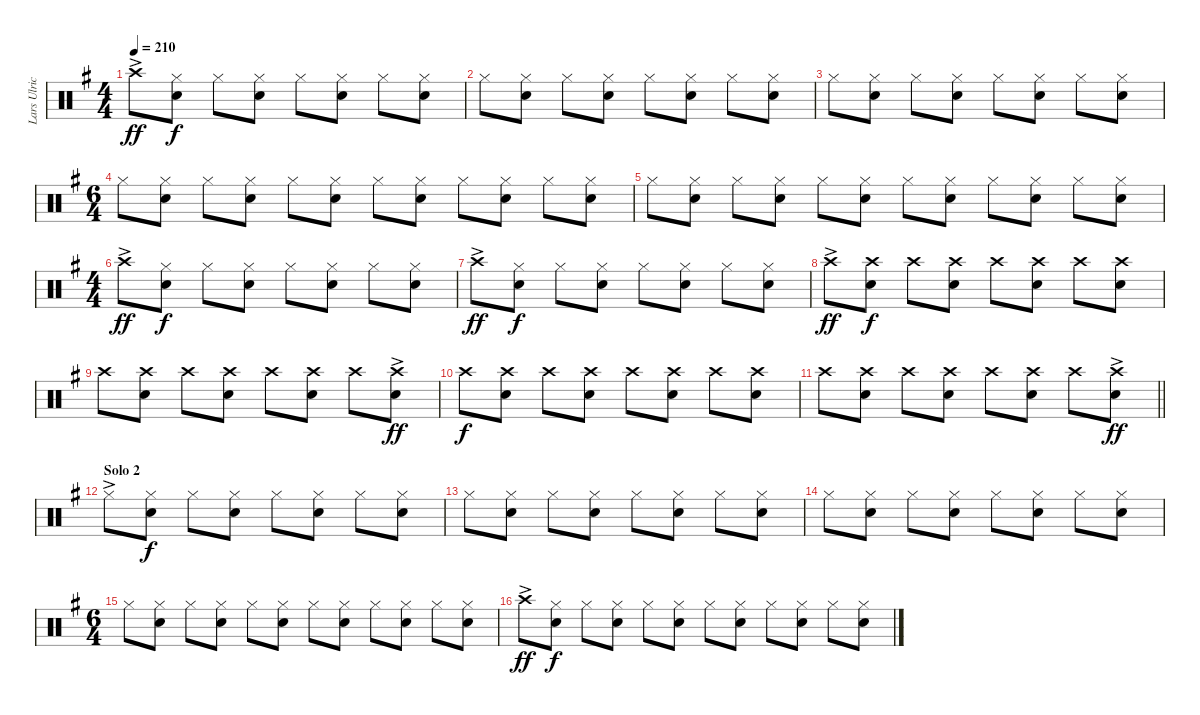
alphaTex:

\track ("Lars Ulrich" "Lars Ulric") {instrument percussion}
\staff {score}
\articulation defaults
\ts (4 4)
\tempo 210
\clef neutral
\ks g "Crash high (hit)"{ac}.8{dy ff}
("Hi-Hat (closed)" "Electric Snare (hit)").8{dy f} "Hi-Hat (closed)".8 ("Hi-Hat (closed)" "Electric Snare (hit)").8 "Hi-Hat (closed)".8 ("Hi-Hat (closed)" "Electric Snare (hit)").8 "Hi-Hat (closed)".8 ("Hi-Hat (closed)" "Electric Snare (hit)").8 |
"Hi-Hat (closed)".8 ("Hi-Hat (closed)" "Electric Snare (hit)").8 "Hi-Hat (closed)".8 ("Hi-Hat (closed)" "Electric Snare (hit)").8 "Hi-Hat (closed)".8 ("Hi-Hat (closed)" "Electric Snare (hit)").8 "Hi-Hat (closed)".8 ("Hi-Hat (closed)" "Electric Snare (hit)").8 |
"Hi-Hat (closed)".8 ("Hi-Hat (closed)" "Electric Snare (hit)").8 "Hi-Hat (closed)".8 ("Hi-Hat (closed)" "Electric Snare (hit)").8 "Hi-Hat (closed)".8 ("Hi-Hat (closed)" "Electric Snare (hit)").8 "Hi-Hat (closed)".8 ("Hi-Hat (closed)" "Electric Snare (hit)").8 |
\ts (6 4)
"Hi-Hat (closed)".8 ("Hi-Hat (closed)" "Electric Snare (hit)").8 "Hi-Hat (closed)".8 ("Hi-Hat (closed)" "Electric Snare (hit)").8 "Hi-Hat (closed)".8 ("Hi-Hat (closed)" "Electric Snare (hit)").8 "Hi-Hat (closed)".8 ("Hi-Hat (closed)" "Electric Snare (hit)").8 "Hi-Hat (closed)".8 ("Hi-Hat (closed)" "Electric Snare (hit)").8 "Hi-Hat (closed)".8 ("Hi-Hat (closed)" "Electric Snare (hit)").8 |
"Hi-Hat (closed)".8 ("Hi-Hat (closed)" "Electric Snare (hit)").8 "Hi-Hat (closed)".8 ("Hi-Hat (closed)" "Electric Snare (hit)").8 "Hi-Hat (closed)".8 ("Hi-Hat (closed)" "Electric Snare (hit)").8 "Hi-Hat (closed)".8 ("Hi-Hat (closed)" "Electric Snare (hit)").8 "Hi-Hat (closed)".8 ("Hi-Hat (closed)" "Electric Snare (hit)").8 "Hi-Hat (closed)".8 ("Hi-Hat (closed)" "Electric Snare (hit)").8 |
\ts (4 4)
"Crash high (hit)"{ac}.8{dy ff} ("Hi-Hat (closed)" "Electric Snare (hit)").8{dy f} "Hi-Hat (closed)".8 ("Hi-Hat (closed)" "Electric Snare (hit)").8 "Hi-Hat (closed)".8 ("Hi-Hat (closed)" "Electric Snare (hit)").8 "Hi-Hat (closed)".8 ("Hi-Hat (closed)" "Electric Snare (hit)").8 |
"Crash high (hit)"{ac}.8{dy ff} ("Hi-Hat (closed)" "Electric Snare (hit)").8{dy f} "Hi-Hat (closed)".8 ("Hi-Hat (closed)" "Electric Snare (hit)").8 "Hi-Hat (closed)".8 ("Hi-Hat (closed)" "Electric Snare (hit)").8 "Hi-Hat (closed)".8 ("Hi-Hat (closed)" "Electric Snare (hit)").8 |
"Crash high (hit)"{ac}.8{dy ff} ("Crash high (hit)" "Electric Snare (hit)").8{dy f} "Crash high (hit)".8 ("Crash high (hit)" "Electric Snare (hit)").8 "Crash high (hit)".8 ("Crash high (hit)" "Electric Snare (hit)").8 "Crash high (hit)".8 ("Crash high (hit)" "Electric Snare (hit)").8 |
"Crash high (hit)".8 ("Crash high (hit)" "Electric Snare (hit)").8 "Crash high (hit)".8 ("Crash high (hit)" "Electric Snare (hit)").8 "Crash high (hit)".8 ("Crash high (hit)" "Electric Snare (hit)").8 "Crash high (hit)".8 ("Crash high (hit)"{ac} "Electric Snare (hit)").8{dy ff} |
"Crash high (hit)".8{dy f} ("Crash high (hit)" "Electric Snare (hit)").8 "Crash high (hit)".8 ("Crash high (hit)" "Electric Snare (hit)").8 "Crash high (hit)".8 ("Crash high (hit)" "Electric Snare (hit)").8 "Crash high (hit)".8 ("Crash high (hit)" "Electric Snare (hit)").8 |
\barLineRight lightlight "Crash high (hit)".8
("Crash high (hit)" "Electric Snare (hit)").8 "Crash high (hit)".8 ("Crash high (hit)" "Electric Snare (hit)").8 "Crash high (hit)".8 ("Crash high (hit)" "Electric Snare (hit)").8 "Crash high (hit)".8 ("Crash high (hit)"{ac} "Electric Snare (hit)").8{dy ff} |
\section ("" "Solo 2")
"Hi-Hat (closed)"{ac}.8 ("Hi-Hat (closed)" "Electric Snare (hit)").8{dy f} "Hi-Hat (closed)".8 ("Hi-Hat (closed)" "Electric Snare (hit)").8 "Hi-Hat (closed)".8 ("Hi-Hat (closed)" "Electric Snare (hit)").8 "Hi-Hat (closed)".8 ("Hi-Hat (closed)" "Electric Snare (hit)").8 |
"Hi-Hat (closed)".8 ("Hi-Hat (closed)" "Electric Snare (hit)").8 "Hi-Hat (closed)".8 ("Hi-Hat (closed)" "Electric Snare (hit)").8 "Hi-Hat (closed)".8 ("Hi-Hat (closed)" "Electric Snare (hit)").8 "Hi-Hat (closed)".8 ("Hi-Hat (closed)" "Electric Snare (hit)").8 |
"Hi-Hat (closed)".8 ("Hi-Hat (closed)" "Electric Snare (hit)").8 "Hi-Hat (closed)".8 ("Hi-Hat (closed)" "Electric Snare (hit)").8 "Hi-Hat (closed)".8 ("Hi-Hat (closed)" "Electric Snare (hit)").8 "Hi-Hat (closed)".8 ("Hi-Hat (closed)" "Electric Snare (hit)").8 |
\ts (6 4)
"Hi-Hat (closed)".8 ("Hi-Hat (closed)" "Electric Snare (hit)").8 "Hi-Hat (closed)".8 ("Hi-Hat (closed)" "Electric Snare (hit)").8 "Hi-Hat (closed)".8 ("Hi-Hat (closed)" "Electric Snare (hit)").8 "Hi-Hat (closed)".8 ("Hi-Hat (closed)" "Electric Snare (hit)").8 "Hi-Hat (closed)".8 ("Hi-Hat (closed)" "Electric Snare (hit)").8 "Hi-Hat (closed)".8 ("Hi-Hat (closed)" "Electric Snare (hit)").8 |
"Crash high (hit)"{ac}.8{dy ff} ("Hi-Hat (closed)" "Electric Snare (hit)").8{dy f} "Hi-Hat (closed)".8 ("Hi-Hat (closed)" "Electric Snare (hit)").8 "Hi-Hat (closed)".8 ("Hi-Hat (closed)" "Electric Snare (hit)").8 "Hi-Hat (closed)".8 ("Hi-Hat (closed)" "Electric Snare (hit)").8 "Hi-Hat (closed)".8 ("Hi-Hat (closed)" "Electric Snare (hit)").8 "Hi-Hat (closed)".8 ("Hi-Hat (closed)" "Electric Snare (hit)").8
